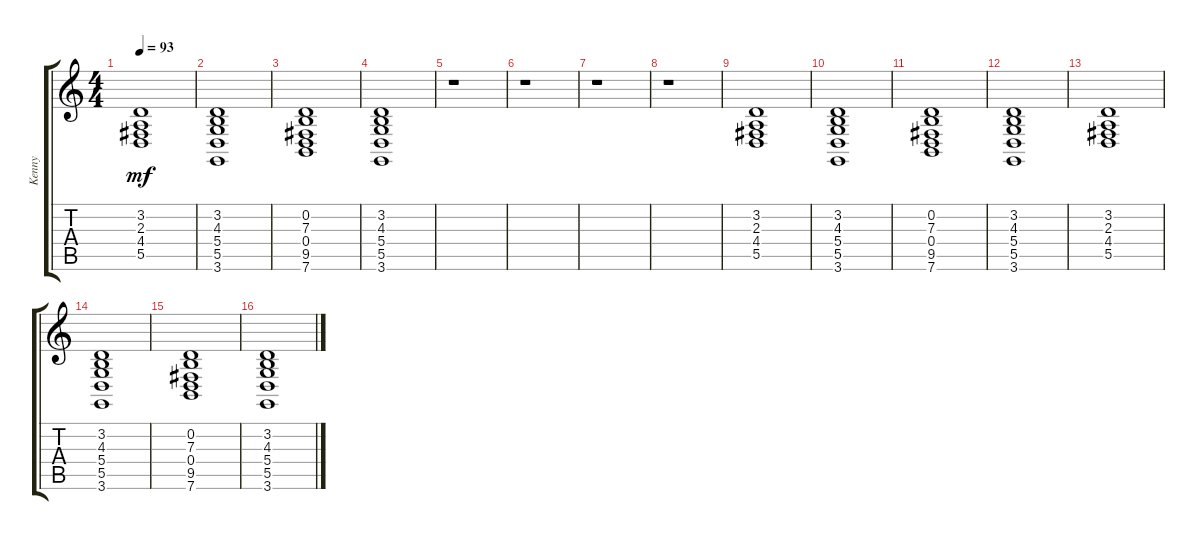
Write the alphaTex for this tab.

\track ("Kenny" "Kenny") {instrument pad2warm}
\staff {score tabs}
\tuning (E4 B3 G3 D3 A2 E2) {hide}
\ts (4 4)
\tempo 93
\clef g2
\ks c
(3.2 2.3 4.4 5.5).1{dy mf} |
(3.2 4.3 5.4 5.5 3.6).1 |
(0.2 7.3 0.4 9.5 7.6).1 |
(3.2 4.3 5.4 5.5 3.6).1 |
r.1 |
r.1 |
r.1 |
r.1 |
(3.2 2.3 4.4 5.5).1 |
(3.2 4.3 5.4 5.5 3.6).1 |
(0.2 7.3 0.4 9.5 7.6).1 |
(3.2 4.3 5.4 5.5 3.6).1 |
(3.2 2.3 4.4 5.5).1 |
(3.2 4.3 5.4 5.5 3.6).1 |
(0.2 7.3 0.4 9.5 7.6).1 |
(3.2 4.3 5.4 5.5 3.6).1
